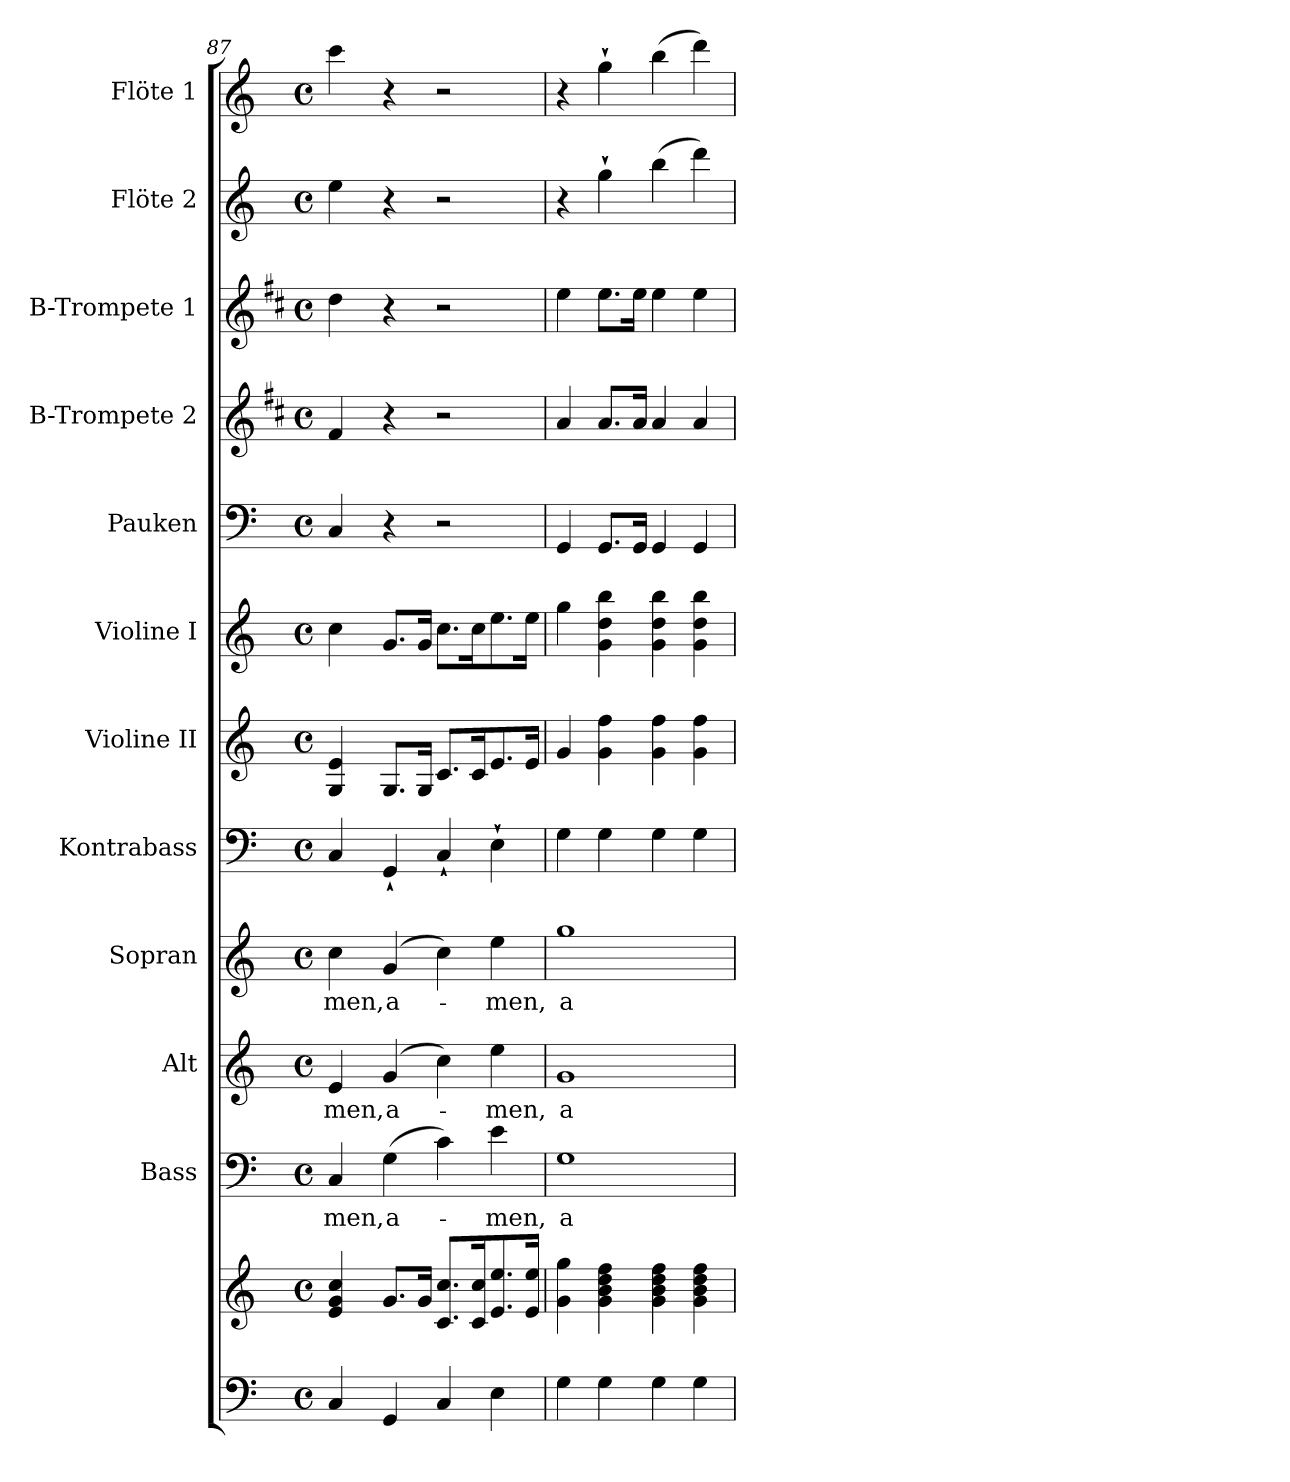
**kern	**kern	**kern	**text	**kern	**text	**kern	**text	**kern	**kern	**kern	**kern	**kern	**kern	**kern	**kern
*part12	*part12	*part11	*part11	*part10	*part10	*part9	*part9	*part8	*part7	*part6	*part5	*part4	*part3	*part2	*part1
*staff13	*staff12	*staff11	*staff11	*staff10	*staff10	*staff9	*staff9	*staff8	*staff7	*staff6	*staff5	*staff4	*staff3	*staff2	*staff1
*	*	*I"Bass	*	*I"Alt	*	*I"Sopran	*	*I"Kontrabass	*I"Violine II	*I"Violine I	*I"Pauken	*I"B-Trompete 2	*I"B-Trompete 1	*I"Flöte 2	*I"Flöte 1
*	*	*I'B.	*	*I'A.	*	*I'S.	*	*I'Kb.	*I'Vl. II	*I'Vl. I	*I'Pk.	*I'B Trp. 2	*I'B Trp. 1	*I'Fl. 2	*I'Fl. 1
!!LO:PB:g=z
*clefF4	*clefG2	*clefF4	*	*clefG2	*	*clefG2	*	*clefF4	*clefG2	*clefG2	*clefF4	*clefG2	*clefG2	*clefG2	*clefG2
*	*	*	*	*	*	*	*	*ITrd7c12	*	*	*	*ITrd1c2	*ITrd1c2	*	*
*k[]	*k[]	*k[]	*	*k[]	*	*k[]	*	*k[]	*k[]	*k[]	*k[]	*k[]	*k[]	*k[]	*k[]
*C:	*C:	*C:	*	*C:	*	*C:	*	*C:	*C:	*C:	*C:	*C:	*C:	*C:	*C:
*M4/4	*M4/4	*M4/4	*	*M4/4	*	*M4/4	*	*M4/4	*M4/4	*M4/4	*M4/4	*M4/4	*M4/4	*M4/4	*M4/4
*met(c)	*met(c)	*met(c)	*	*met(c)	*	*met(c)	*	*met(c)	*met(c)	*met(c)	*met(c)	*met(c)	*met(c)	*met(c)	*met(c)
=87	=87	=87	=87	=87	=87	=87	=87	=87	=87	=87	=87	=87	=87	=87	=87
!	!	!	!LO:LY:b	!	!LO:LY:b	!	!LO:LY:b	!	!	!	!	!	!	!	!
4C/	4e/ 4g/ 4cc/	4C/	-men,	4e/	-men,	4cc\	-men,	4CC/	4G/ 4e/	4cc\	4C/	4e/	4cc\	4ee\	4ccc\
!	!	!	!LO:LY:b	!	!LO:LY:b	!	!LO:LY:b	!	!	!	!	!	!	!	!
4GG/	8.g/L	(>4G\	a-	(4g/	a-	(4g/	a-	4GGG`</	8.G/L	8.g/L	4r	4r	4r	4r	4r
.	16g/Jk	.	.	.	.	.	.	.	16G/Jk	16g/Jk	.	.	.	.	.
4C/	8.c/ 8.cc/L	4c\)	.	4cc\)	.	4cc\)	.	4CC`</	8.c/L	8.cc\L	2r	2r	2r	2r	2r
.	16c/ 16cc/k	.	.	.	.	.	.	.	16c/k	16cc\k	.	.	.	.	.
!	!	!	!LO:LY:b	!	!LO:LY:b	!	!LO:LY:b	!	!	!	!	!	!	!	!
4E\	8.e/ 8.ee/	4e\	-men,	4ee\	-men,	4ee\	-men,	4EE`>\	8.e/	8.ee\	.	.	.	.	.
.	16e/ 16ee/Jk	.	.	.	.	.	.	.	16e/Jk	16ee\Jk	.	.	.	.	.
=88	=88	=88	=88	=88	=88	=88	=88	=88	=88	=88	=88	=88	=88	=88	=88
!	!	!	!LO:LY:b	!	!LO:LY:b	!	!LO:LY:b	!	!	!	!	!	!	!	!
4G\	4g\ 4gg\	1G	a-	1g	a-	1gg	a-	4GG\	4g/	4gg\	4GG/	4g/	4dd\	4r	4r
4G\	4g\ 4b\ 4dd\ 4ff\	.	.	.	.	.	.	4GG\	4g\ 4ff\	4g\ 4dd\ 4bb\	8.GG/L	8.g/L	8.dd\L	4gg`>\	4gg`>\
.	.	.	.	.	.	.	.	.	.	.	16GG/Jk	16g/Jk	16dd\Jk	.	.
4G\	4g\ 4b\ 4dd\ 4ff\	.	.	.	.	.	.	4GG\	4g\ 4ff\	4g\ 4dd\ 4bb\	4GG/	4g/	4dd\	(>4bb\	(>4bb\
4G\	4g\ 4b\ 4dd\ 4ff\	.	.	.	.	.	.	4GG\	4g\ 4ff\	4g\ 4dd\ 4bb\	4GG/	4g/	4dd\	4ddd\)	4ddd\)
=	=	=	=	=	=	=	=	=	=	=	=	=	=	=	=
*-	*-	*-	*-	*-	*-	*-	*-	*-	*-	*-	*-	*-	*-	*-	*-
